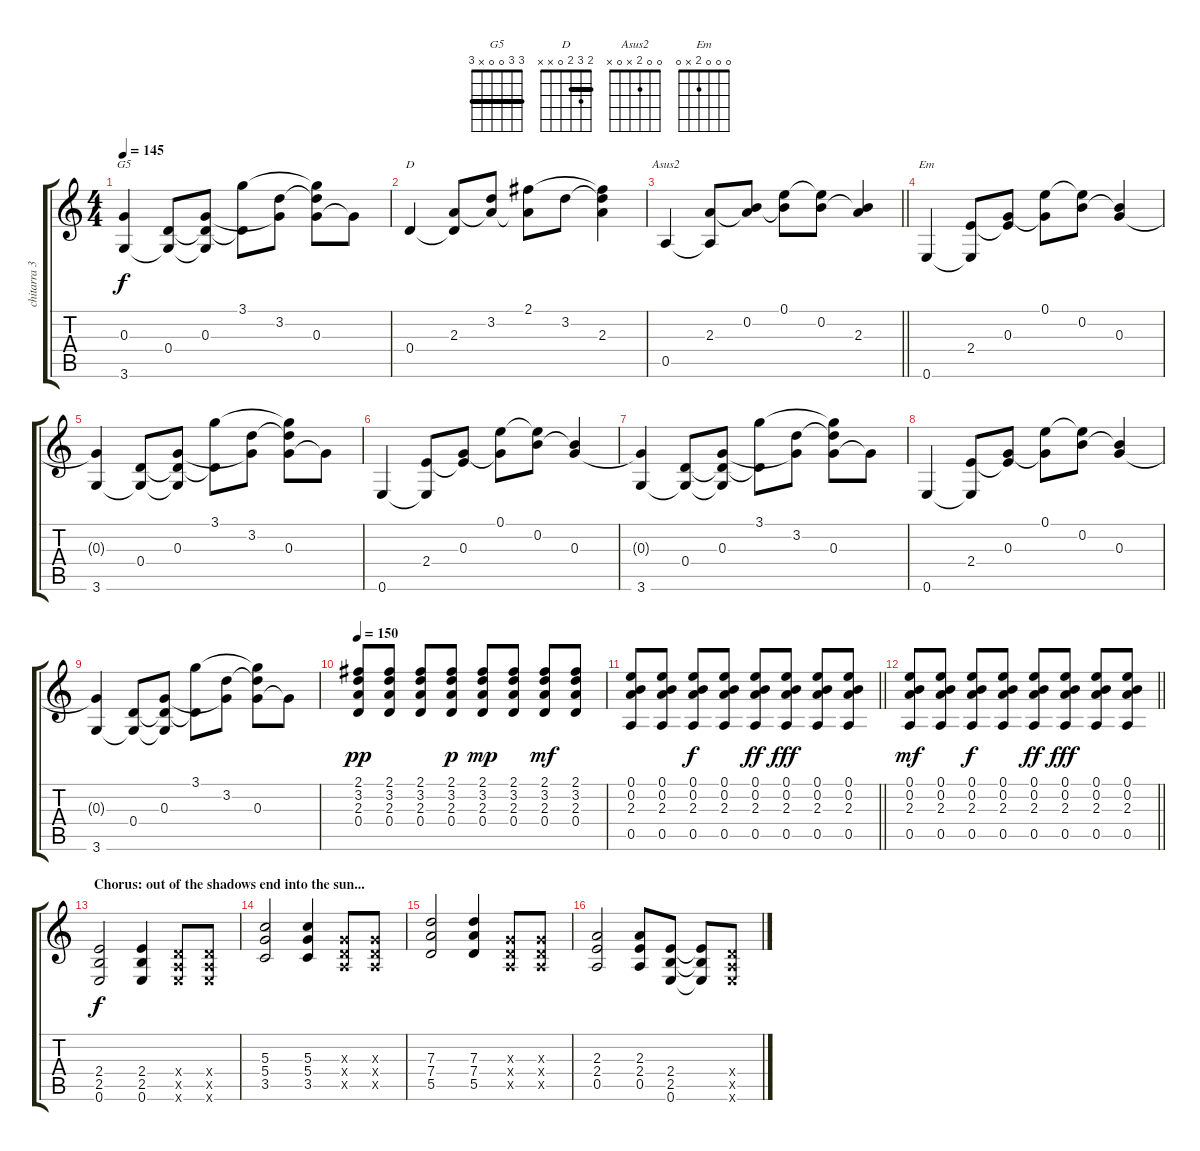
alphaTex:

\track ("chitarra 3" "chitarra 3") {instrument overdrivenguitar}
\staff {score tabs}
\tuning (E4 B3 G3 D3 A2 E2) {hide}
\chord ("G5" 3 3 0 0 x 3) {barre 3}
\chord ("D" 2 3 2 0 x x) {barre 2}
\chord ("Asus2" 0 0 2 x 0 x)
\chord ("Em" 0 0 0 2 x 0)
\ts (4 4)
\tempo 145
\clef g2
\ks c
(0.3{t} 3.6).4{ch "G5" dy f} (0.4 3.6{t}).8 (0.3 0.4{t} 3.6{t}).8 (3.1 0.4{t}).8 (3.2 0.3{t}).8 (3.1{t} 3.2{t} 0.3).8 0.3{t}.8 |
0.4.4{ch "D"} (2.3 0.4{t}).8 (3.2 2.3{t}).8 (2.1 2.3{t}).8 3.2.8 (2.1{t} 3.2{t} 2.3).4 |
\barLineRight lightlight
0.5.4{ch "Asus2"} (2.3 0.5{t}).8 (0.2 2.3{t}).8 (0.1 0.2{t}).8 (0.1{t} 0.2).8 (0.2{t} 2.3).4 |
0.6.4{ch "Em"} (2.4 0.6{t}).8 (0.3 2.4{t}).8 (0.1 0.3{t}).8 (0.1{t} 0.2).8 (0.2{t} 0.3).4 |
(0.3{t} 3.6).4 (0.4 3.6{t}).8 (0.3 0.4{t} 3.6{t}).8 (3.1 0.4{t}).8 (3.2 0.3{t}).8 (3.1{t} 3.2{t} 0.3).8 0.3{t}.8 |
0.6.4 (2.4 0.6{t}).8 (0.3 2.4{t}).8 (0.1 0.3{t}).8 (0.1{t} 0.2).8 (0.2{t} 0.3).4 |
(0.3{t} 3.6).4 (0.4 3.6{t}).8 (0.3 0.4{t} 3.6{t}).8 (3.1 0.4{t}).8 (3.2 0.3{t}).8 (3.1{t} 3.2{t} 0.3).8 0.3{t}.8 |
0.6.4 (2.4 0.6{t}).8 (0.3 2.4{t}).8 (0.1 0.3{t}).8 (0.1{t} 0.2).8 (0.2{t} 0.3).4 |
(0.3{t} 3.6).4 (0.4 3.6{t}).8 (0.3 0.4{t} 3.6{t}).8 (3.1 0.4{t}).8 (3.2 0.3{t}).8 (3.1{t} 3.2{t} 0.3).8 0.3{t}.8 |
\tempo 150
(2.1 3.2 2.3 0.4).8{dy pp instrument overdrivenguitar} (2.1 3.2 2.3 0.4).8 (2.1 3.2 2.3 0.4).8 (2.1 3.2 2.3 0.4).8{dy p} (2.1 3.2 2.3 0.4).8{dy mp} (2.1 3.2 2.3 0.4).8 (2.1 3.2 2.3 0.4).8{dy mf} (2.1 3.2 2.3 0.4).8 |
\barLineRight lightlight
(0.1 0.2 2.3 0.5).8 (0.1 0.2 2.3 0.5).8 (0.1 0.2 2.3 0.5).8{dy f} (0.1 0.2 2.3 0.5).8 (0.1 0.2 2.3 0.5).8{dy ff} (0.1 0.2 2.3 0.5).8{dy fff} (0.1 0.2 2.3 0.5).8 (0.1 0.2 2.3 0.5).8 |
\barLineRight lightlight
(0.1 0.2 2.3 0.5).8{dy mf} (0.1 0.2 2.3 0.5).8 (0.1 0.2 2.3 0.5).8{dy f} (0.1 0.2 2.3 0.5).8 (0.1 0.2 2.3 0.5).8{dy ff} (0.1 0.2 2.3 0.5).8{dy fff} (0.1 0.2 2.3 0.5).8 (0.1 0.2 2.3 0.5).8 |
\section ("" "Chorus: out of the shadows end into the sun...")
(2.4 2.5 0.6).2{dy f volume 12 balance 16 instrument overdrivenguitar} (2.4 2.5 0.6).4 (0.4{x} 0.5{x} 0.6{x}).8 (0.4{x} 0.5{x} 0.6{x}).8 |
(5.3 5.4 3.5).2 (5.3 5.4 3.5).4 (0.3{x} 0.4{x} 0.5{x}).8 (0.3{x} 0.4{x} 0.5{x}).8 |
(7.3 7.4 5.5).2 (7.3 7.4 5.5).4 (0.3{x} 0.4{x} 0.5{x}).8 (0.3{x} 0.4{x} 0.5{x}).8 |
(2.3 2.4 0.5).2 (2.3 2.4 0.5).8 (2.4 2.5 0.6).8 (2.4{t} 2.5{t} 0.6{t}).8 (0.4{x} 0.5{x} 0.6{x}).8
